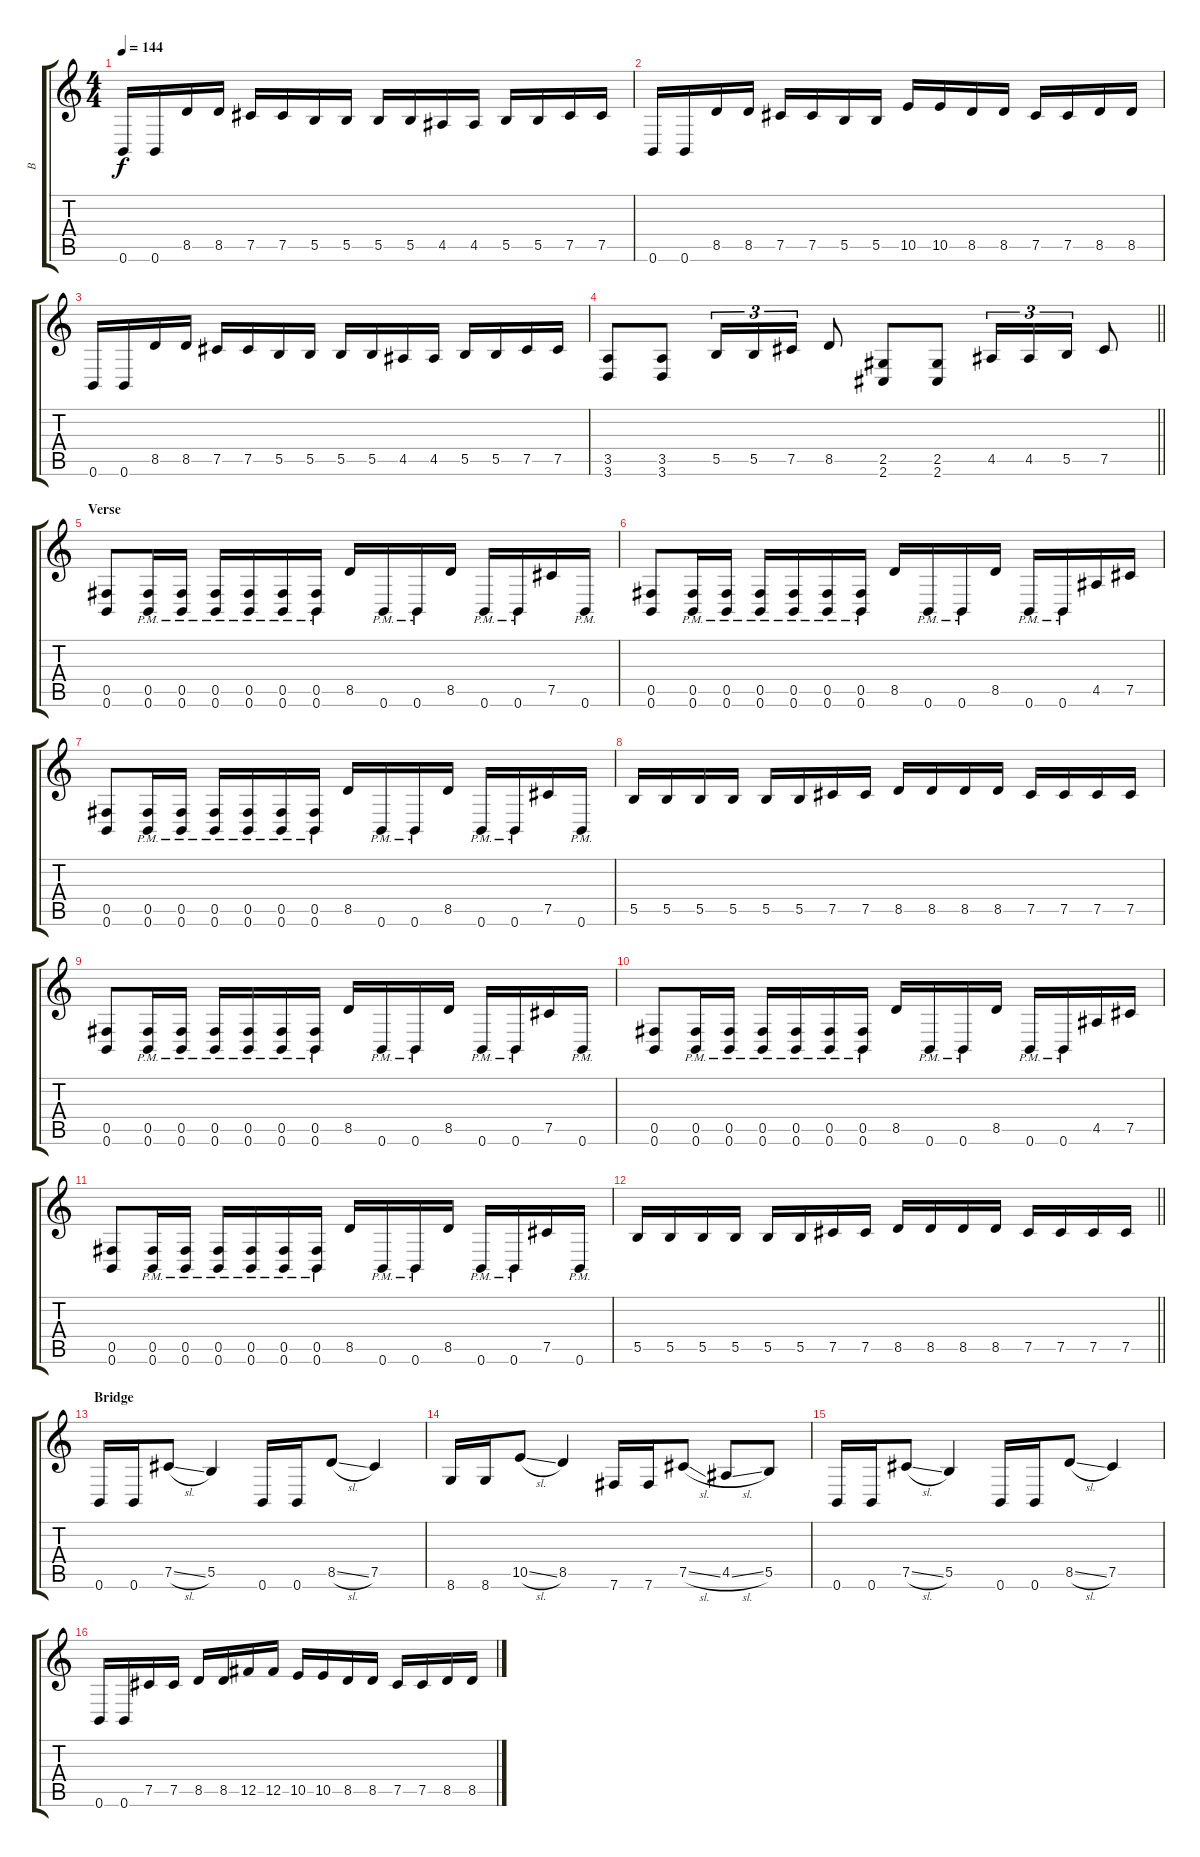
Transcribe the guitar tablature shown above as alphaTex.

\track ("B" "B") {instrument distortionguitar}
\staff {score tabs}
\tuning (E4 Ab3 E3 B2 Gb2 B1) {hide}
\ts (4 4)
\tempo 144
\clef g2
\ks c
0.6.16{dy f} 0.6.16 8.5.16 8.5.16 7.5.16 7.5.16 5.5.16 5.5.16 5.5.16 5.5.16 4.5.16 4.5.16 5.5.16 5.5.16 7.5.16 7.5.16 |
0.6.16 0.6.16 8.5.16 8.5.16 7.5.16 7.5.16 5.5.16 5.5.16 10.5.16 10.5.16 8.5.16 8.5.16 7.5.16 7.5.16 8.5.16 8.5.16 |
0.6.16 0.6.16 8.5.16 8.5.16 7.5.16 7.5.16 5.5.16 5.5.16 5.5.16 5.5.16 4.5.16 4.5.16 5.5.16 5.5.16 7.5.16 7.5.16 |
\barLineRight lightlight
(3.5 3.6).8 (3.5 3.6).8 5.5.16{tu (3 2)} 5.5.16{tu (3 2)} 7.5.16{tu (3 2)} 8.5.8 (2.5 2.6).8 (2.5 2.6).8 4.5.16{tu (3 2)} 4.5.16{tu (3 2)} 5.5.16{tu (3 2)} 7.5.8 |
\section ("" "Verse")
(0.5 0.6).8 (0.5{pm} 0.6{pm}).16 (0.5{pm} 0.6{pm}).16 (0.5{pm} 0.6{pm}).16 (0.5{pm} 0.6{pm}).16 (0.5{pm} 0.6{pm}).16 (0.5{pm} 0.6{pm}).16 8.5.16 0.6{pm}.16 0.6{pm}.16 8.5.16 0.6{pm}.16 0.6{pm}.16 7.5.16 0.6{pm}.16 |
(0.5 0.6).8 (0.5{pm} 0.6{pm}).16 (0.5{pm} 0.6{pm}).16 (0.5{pm} 0.6{pm}).16 (0.5{pm} 0.6{pm}).16 (0.5{pm} 0.6{pm}).16 (0.5{pm} 0.6{pm}).16 8.5.16 0.6{pm}.16 0.6{pm}.16 8.5.16 0.6{pm}.16 0.6{pm}.16 4.5.16 7.5.16 |
(0.5 0.6).8 (0.5{pm} 0.6{pm}).16 (0.5{pm} 0.6{pm}).16 (0.5{pm} 0.6{pm}).16 (0.5{pm} 0.6{pm}).16 (0.5{pm} 0.6{pm}).16 (0.5{pm} 0.6{pm}).16 8.5.16 0.6{pm}.16 0.6{pm}.16 8.5.16 0.6{pm}.16 0.6{pm}.16 7.5.16 0.6{pm}.16 |
5.5.16 5.5.16 5.5.16 5.5.16 5.5.16 5.5.16 7.5.16 7.5.16 8.5.16 8.5.16 8.5.16 8.5.16 7.5.16 7.5.16 7.5.16 7.5.16 |
(0.5 0.6).8 (0.5{pm} 0.6{pm}).16 (0.5{pm} 0.6{pm}).16 (0.5{pm} 0.6{pm}).16 (0.5{pm} 0.6{pm}).16 (0.5{pm} 0.6{pm}).16 (0.5{pm} 0.6{pm}).16 8.5.16 0.6{pm}.16 0.6{pm}.16 8.5.16 0.6{pm}.16 0.6{pm}.16 7.5.16 0.6{pm}.16 |
(0.5 0.6).8 (0.5{pm} 0.6{pm}).16 (0.5{pm} 0.6{pm}).16 (0.5{pm} 0.6{pm}).16 (0.5{pm} 0.6{pm}).16 (0.5{pm} 0.6{pm}).16 (0.5{pm} 0.6{pm}).16 8.5.16 0.6{pm}.16 0.6{pm}.16 8.5.16 0.6{pm}.16 0.6{pm}.16 4.5.16 7.5.16 |
(0.5 0.6).8 (0.5{pm} 0.6{pm}).16 (0.5{pm} 0.6{pm}).16 (0.5{pm} 0.6{pm}).16 (0.5{pm} 0.6{pm}).16 (0.5{pm} 0.6{pm}).16 (0.5{pm} 0.6{pm}).16 8.5.16 0.6{pm}.16 0.6{pm}.16 8.5.16 0.6{pm}.16 0.6{pm}.16 7.5.16 0.6{pm}.16 |
\barLineRight lightlight
5.5.16 5.5.16 5.5.16 5.5.16 5.5.16 5.5.16 7.5.16 7.5.16 8.5.16 8.5.16 8.5.16 8.5.16 7.5.16 7.5.16 7.5.16 7.5.16 |
\section ("" "Bridge")
0.6.16 0.6.16 7.5{sl}.8 5.5.4 0.6.16 0.6.16 8.5{sl}.8 7.5.4 |
8.6.16 8.6.16 10.5{sl}.8 8.5.4 7.6.16 7.6.16 7.5{sl}.8 4.5{sl}.8 5.5.8 |
0.6.16 0.6.16 7.5{sl}.8 5.5.4 0.6.16 0.6.16 8.5{sl}.8 7.5.4 |
0.6.16 0.6.16 7.5.16 7.5.16 8.5.16 8.5.16 12.5.16 12.5.16 10.5.16 10.5.16 8.5.16 8.5.16 7.5.16 7.5.16 8.5.16 8.5.16
